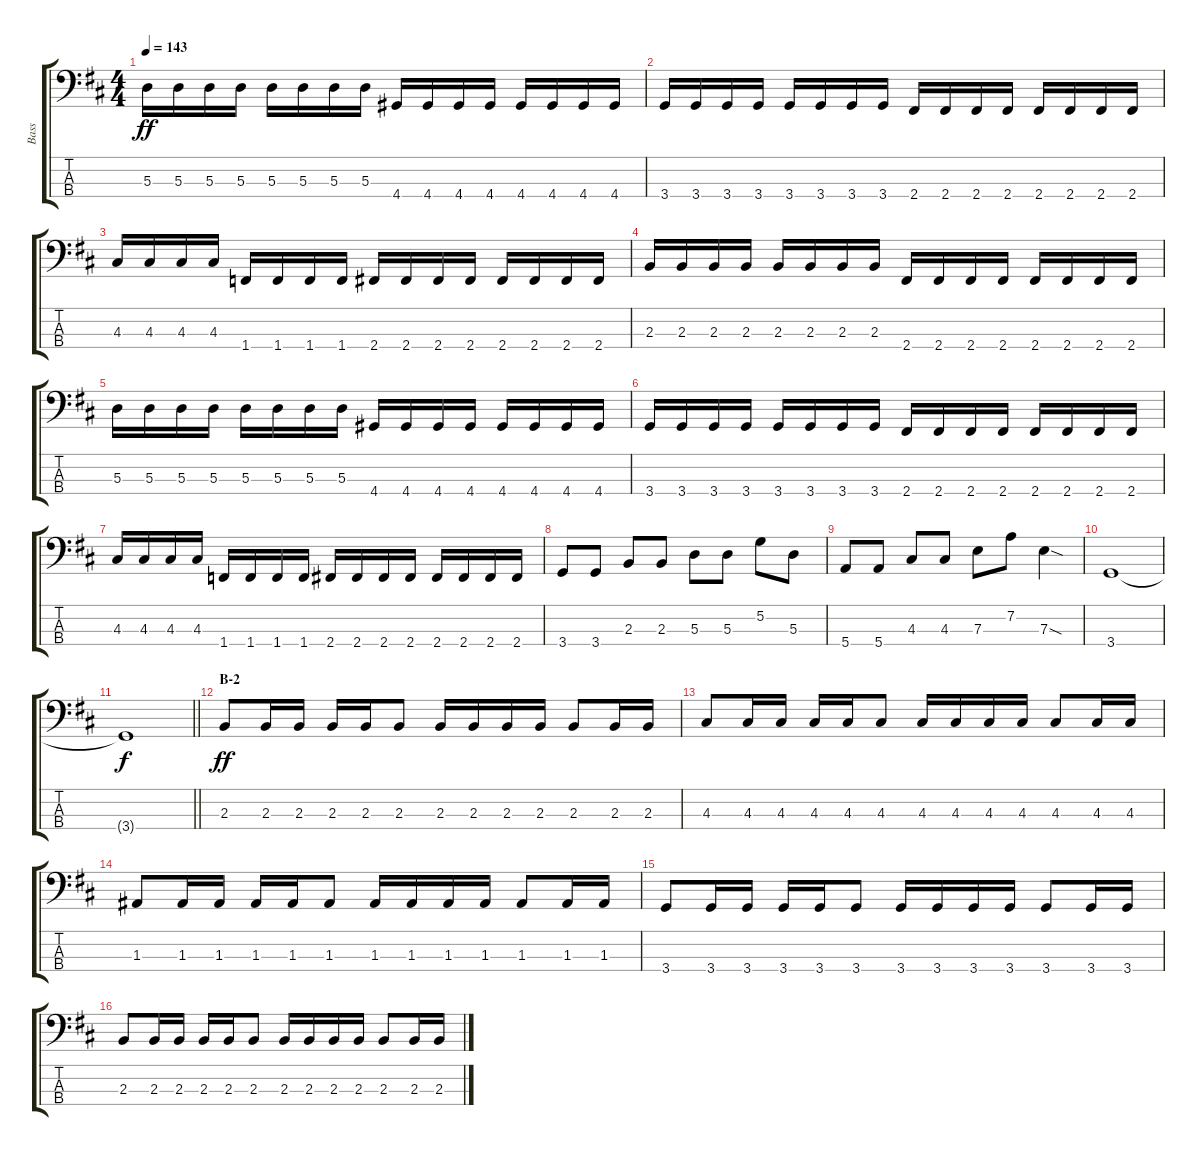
\track ("Bass" "Bass") {instrument electricbasspick}
\staff {score tabs}
\tuning (G2 D2 A1 E1) {hide}
\ts (4 4)
\tempo 143
\clef f4
\ks d
5.3.16{dy ff} 5.3.16 5.3.16 5.3.16 5.3.16 5.3.16 5.3.16 5.3.16 4.4.16 4.4.16 4.4.16 4.4.16 4.4.16 4.4.16 4.4.16 4.4.16 |
3.4.16 3.4.16 3.4.16 3.4.16 3.4.16 3.4.16 3.4.16 3.4.16 2.4.16 2.4.16 2.4.16 2.4.16 2.4.16 2.4.16 2.4.16 2.4.16 |
4.3.16 4.3.16 4.3.16 4.3.16 1.4.16 1.4.16 1.4.16 1.4.16 2.4.16 2.4.16 2.4.16 2.4.16 2.4.16 2.4.16 2.4.16 2.4.16 |
2.3.16 2.3.16 2.3.16 2.3.16 2.3.16 2.3.16 2.3.16 2.3.16 2.4.16 2.4.16 2.4.16 2.4.16 2.4.16 2.4.16 2.4.16 2.4.16 |
5.3.16 5.3.16 5.3.16 5.3.16 5.3.16 5.3.16 5.3.16 5.3.16 4.4.16 4.4.16 4.4.16 4.4.16 4.4.16 4.4.16 4.4.16 4.4.16 |
3.4.16 3.4.16 3.4.16 3.4.16 3.4.16 3.4.16 3.4.16 3.4.16 2.4.16 2.4.16 2.4.16 2.4.16 2.4.16 2.4.16 2.4.16 2.4.16 |
4.3.16 4.3.16 4.3.16 4.3.16 1.4.16 1.4.16 1.4.16 1.4.16 2.4.16 2.4.16 2.4.16 2.4.16 2.4.16 2.4.16 2.4.16 2.4.16 |
3.4.8 3.4.8 2.3.8 2.3.8 5.3.8 5.3.8 5.2.8 5.3.8 |
5.4.8 5.4.8 4.3.8 4.3.8 7.3.8 7.2.8 7.3{sod}.4 |
3.4.1 |
\barLineRight lightlight
3.4{t}.1{dy f} |
\section ("" "B-2")
2.3.8{dy ff} 2.3.16 2.3.16 2.3.16 2.3.16 2.3.8 2.3.16 2.3.16 2.3.16 2.3.16 2.3.8 2.3.16 2.3.16 |
4.3.8 4.3.16 4.3.16 4.3.16 4.3.16 4.3.8 4.3.16 4.3.16 4.3.16 4.3.16 4.3.8 4.3.16 4.3.16 |
1.3.8 1.3.16 1.3.16 1.3.16 1.3.16 1.3.8 1.3.16 1.3.16 1.3.16 1.3.16 1.3.8 1.3.16 1.3.16 |
3.4.8 3.4.16 3.4.16 3.4.16 3.4.16 3.4.8 3.4.16 3.4.16 3.4.16 3.4.16 3.4.8 3.4.16 3.4.16 |
2.3.8 2.3.16 2.3.16 2.3.16 2.3.16 2.3.8 2.3.16 2.3.16 2.3.16 2.3.16 2.3.8 2.3.16 2.3.16
